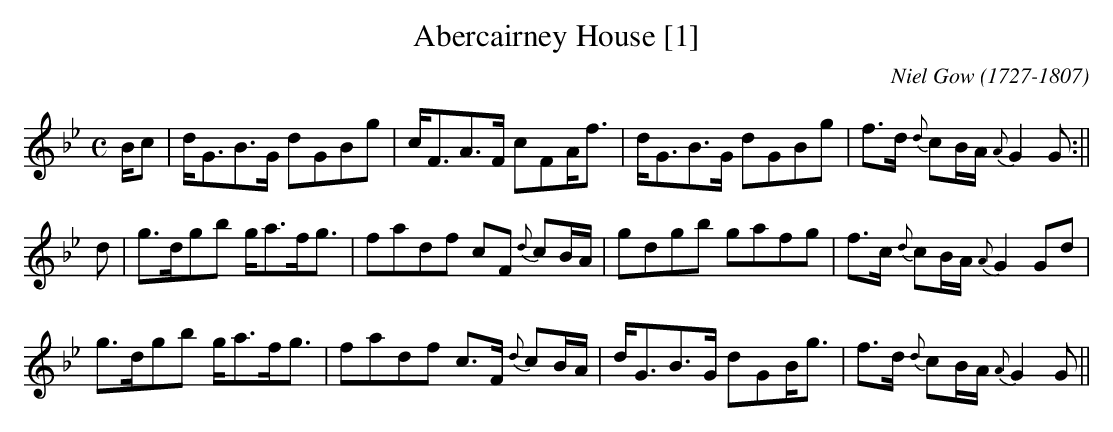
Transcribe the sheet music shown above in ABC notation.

X:1
T:Abercairney House [1]
M:C
L:1/8
C:Niel Gow (1727-1807)
K:Gmin
B/c|d<GB>G dGBg|c<FA>F cFA<f|d<GB>G dGBg|f>d {d}cB/A/ {A}G2 G:||
d|g>dgb g<af<g|fadf cF {d}cB/A/|gdgb gafg|f>c {d}cB/A/ {A}G2 Gd|
g>dgb g<af<g|fadf c>F {d}cB/A/|d<GB>G dGB<g|f>d {d}cB/A/ {A}G2G||
